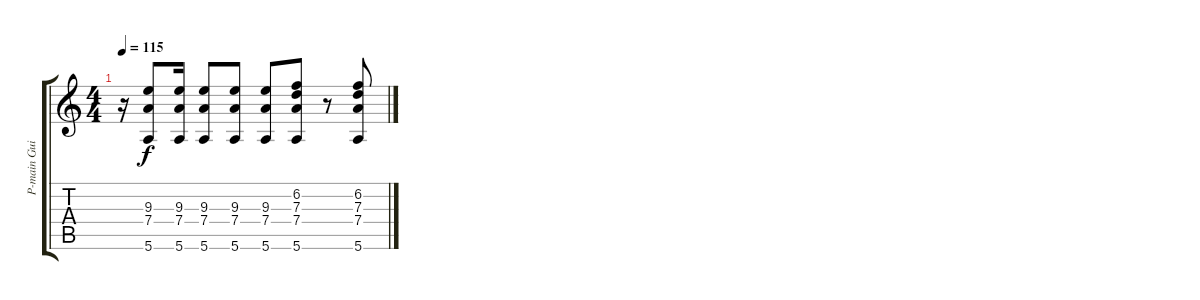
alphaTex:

\track ("P-main Guitar" "P-main Gui") {instrument electricguitarjazz}
\staff {score tabs}
\tuning (E4 B3 G3 D3 A2 E2) {hide}
\ts (4 4)
\tempo 115
\clef g2
\ks c
r.16{dy f} (9.3 7.4 5.6).8 (9.3 7.4 5.6).16 (9.3 7.4 5.6).8 (9.3 7.4 5.6).8 (9.3 7.4 5.6).8 (6.2 7.3 7.4 5.6).8 r.8 (6.2 7.3 7.4 5.6).8
